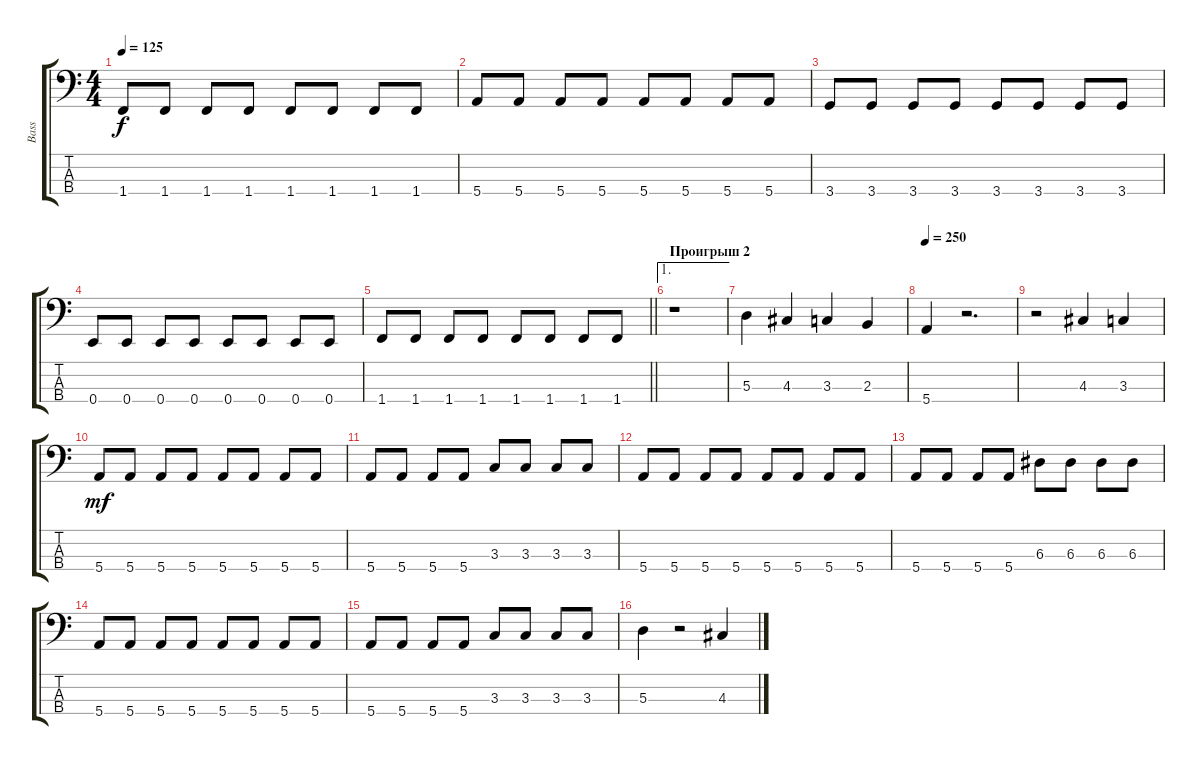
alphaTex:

\track ("Bass" "Bass") {instrument electricbassfinger}
\staff {score tabs}
\tuning (G2 D2 A1 E1) {hide}
\ts (4 4)
\tempo 125
\clef f4
\ks c
1.4.8{dy f} 1.4.8 1.4.8 1.4.8 1.4.8 1.4.8 1.4.8 1.4.8 |
5.4.8 5.4.8 5.4.8 5.4.8 5.4.8 5.4.8 5.4.8 5.4.8 |
3.4.8 3.4.8 3.4.8 3.4.8 3.4.8 3.4.8 3.4.8 3.4.8 |
0.4.8 0.4.8 0.4.8 0.4.8 0.4.8 0.4.8 0.4.8 0.4.8 |
\barLineRight lightlight
1.4.8 1.4.8 1.4.8 1.4.8 1.4.8 1.4.8 1.4.8 1.4.8 |
\ae 1
\section ("" "Проигрыш 2")
r.1 |
5.3.4 4.3.4 3.3.4 2.3.4 |
\tempo 250
5.4.4 r.2{d} |
r.2 4.3.4 3.3.4 |
5.4.8{dy mf} 5.4.8 5.4.8 5.4.8 5.4.8 5.4.8 5.4.8 5.4.8 |
5.4.8 5.4.8 5.4.8 5.4.8 3.3.8 3.3.8 3.3.8 3.3.8 |
5.4.8 5.4.8 5.4.8 5.4.8 5.4.8 5.4.8 5.4.8 5.4.8 |
5.4.8 5.4.8 5.4.8 5.4.8 6.3.8 6.3.8 6.3.8 6.3.8 |
5.4.8 5.4.8 5.4.8 5.4.8 5.4.8 5.4.8 5.4.8 5.4.8 |
5.4.8 5.4.8 5.4.8 5.4.8 3.3.8 3.3.8 3.3.8 3.3.8 |
5.3.4 r.2 4.3.4
